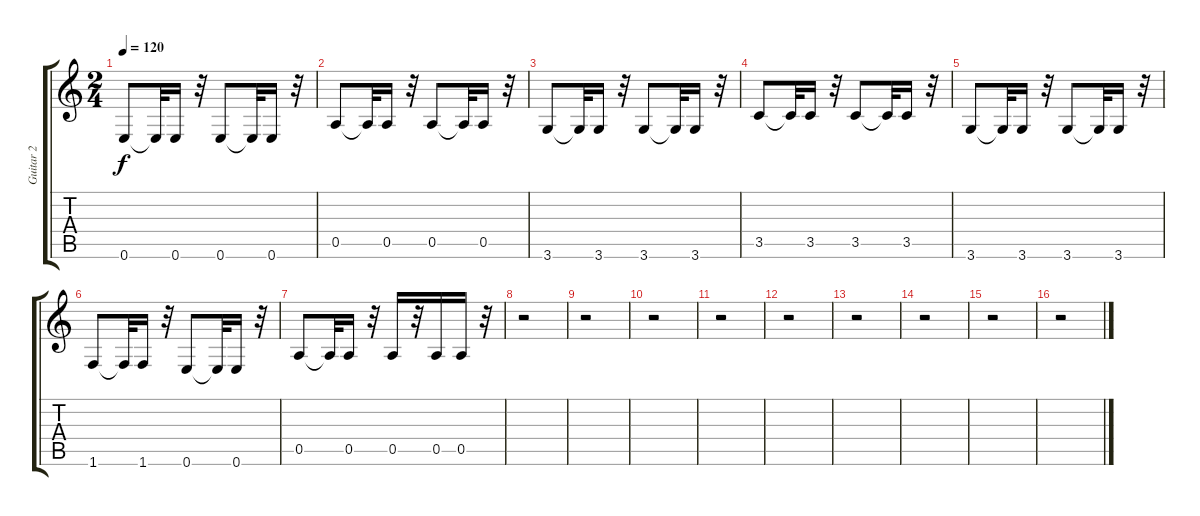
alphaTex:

\track ("Guitar 2" "Guitar 2") {instrument acousticguitarnylon}
\staff {score tabs}
\tuning (E4 B3 G3 D3 A2 E2) {hide}
\ts (2 4)
\tempo 120
\clef g2
\ks c
0.6.8{dy f} 0.6{t}.32 0.6.16 r.32 0.6.8 0.6{t}.32 0.6.16 r.32 |
0.5.8 0.5{t}.32 0.5.16 r.32 0.5.8 0.5{t}.32 0.5.16 r.32 |
3.6.8 3.6{t}.32 3.6.16 r.32 3.6.8 3.6{t}.32 3.6.16 r.32 |
3.5.8 3.5{t}.32 3.5.16 r.32 3.5.8 3.5{t}.32 3.5.16 r.32 |
3.6.8 3.6{t}.32 3.6.16 r.32 3.6.8 3.6{t}.32 3.6.16 r.32 |
1.6.8 1.6{t}.32 1.6.16 r.32 0.6.8 0.6{t}.32 0.6.16 r.32 |
0.5.8 0.5{t}.32 0.5.16 r.32 0.5.16 r.32 0.5.16 0.5.16 r.32 |
r.2 |
r.2 |
r.2 |
r.2 |
r.2 |
r.2 |
r.2 |
r.2 |
r.2
